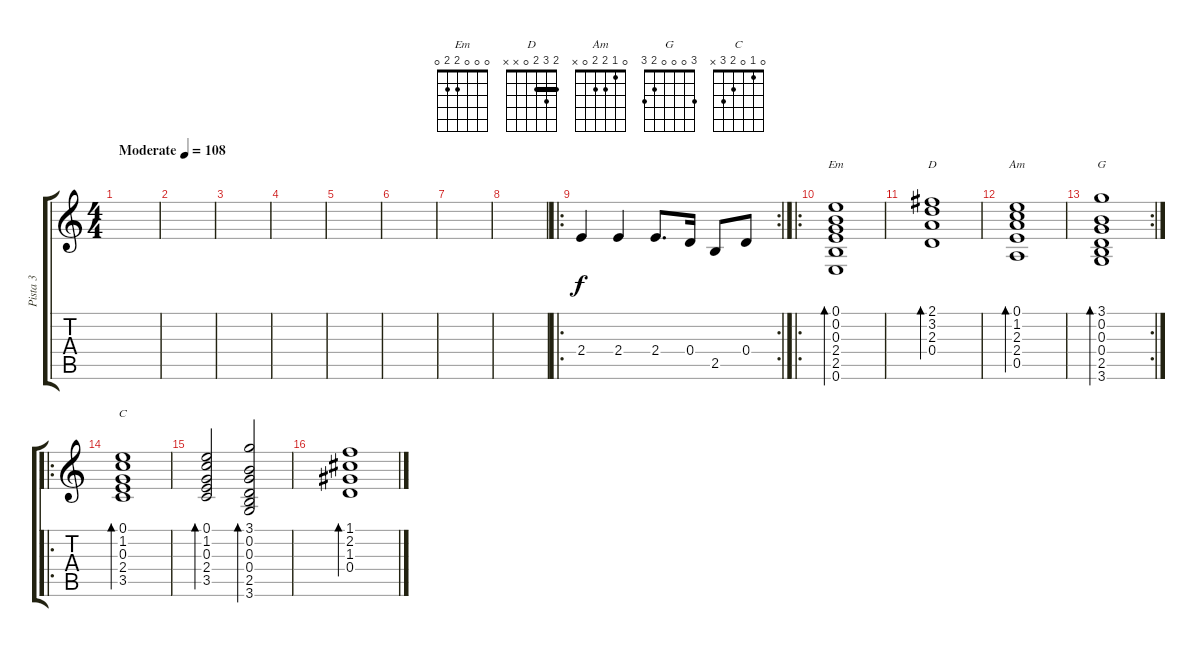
\track ("Pista 3" "Pista 3") {instrument electricguitarjazz}
\staff {score tabs}
\tuning (E4 B3 G3 D3 A2 E2) {hide}
\chord ("Em" 0 0 0 2 2 0)
\chord ("D" 2 3 2 0 x x) {barre 2}
\chord ("Am" 0 1 2 2 0 x)
\chord ("G" 3 0 0 0 2 3)
\chord ("C" 0 1 0 2 3 x)
\ts (4 4)
\tempo (108 "Moderate")
\clef g2
\ks c
|
|
|
|
|
|
|
|
\ro
\rc 2
2.4.4 2.4.4 2.4.8{d} 0.4.16 2.5.8 0.4.8 |
\ro
(0.1 0.2 0.3 2.4 2.5 0.6).1{bd 240 ch "Em"} |
(2.1 3.2 2.3 0.4).1{bd 240 ch "D"} |
(0.1 1.2 2.3 2.4 0.5).1{bd 240 ch "Am"} |
\rc 2
(3.1 0.2 0.3 0.4 2.5 3.6).1{bd 240 ch "G"} |
\ro
(0.1 1.2 0.3 2.4 3.5).1{bd 240 ch "C"} |
(0.1 1.2 0.3 2.4 3.5).2{bd 240} (3.1 0.2 0.3 0.4 2.5 3.6).2{bd 240} |
(1.1 2.2 1.3 0.4).1{bd 240}
